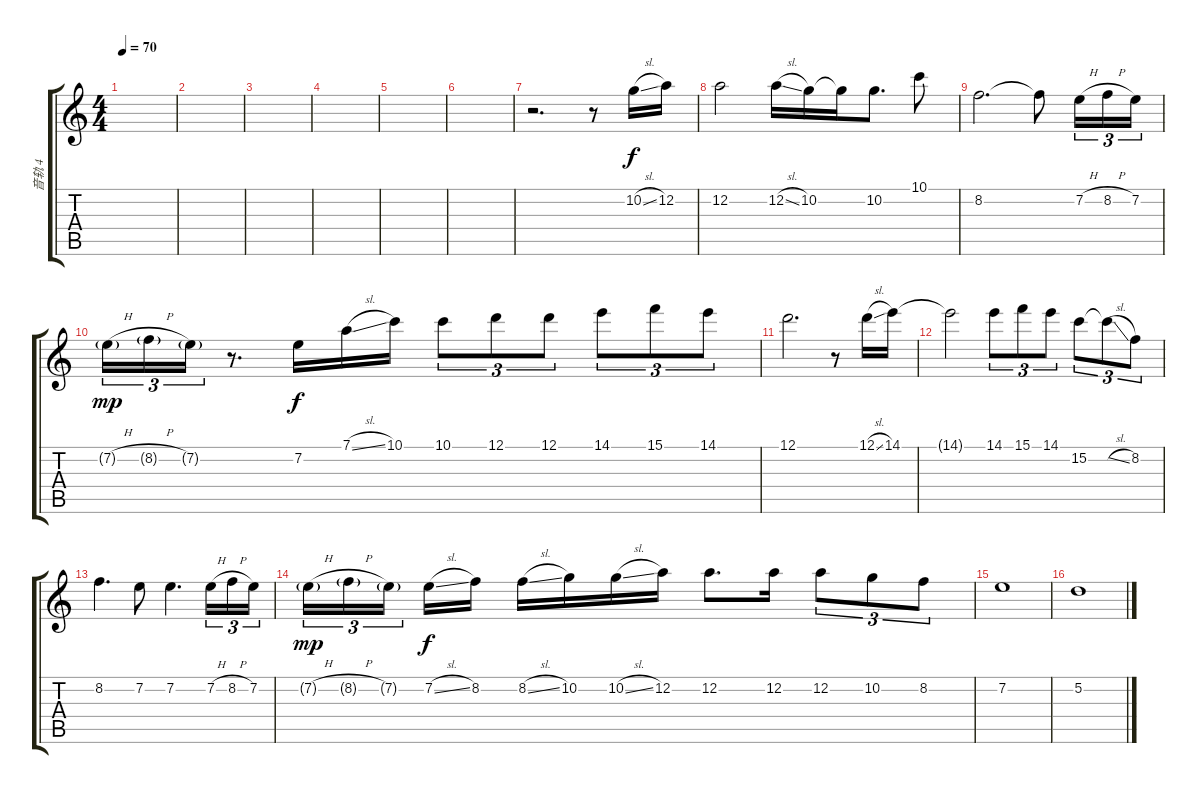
\track ("音轨 4" "音轨 4") {instrument distortionguitar}
\staff {score tabs}
\tuning (D4 A3 F3 C3 G2 D2) {hide}
\ts (4 4)
\tempo 70
\clef g2
\ks c
|
|
|
|
|
|
r.2{d instrument electricguitarclean} r.8 10.2{sl}.16 12.2.16 |
12.2.2 12.2{sl}.16 10.2.16 10.2{t}.16 10.2.8{d} 10.1.8 |
8.2.2{d} 8.2{t}.8 7.2{h}.16{tu (3 2)} 8.2{h}.16{tu (3 2)} 7.2.16{tu (3 2)} |
7.2{h g}.16{tu (3 2) dy mp} 8.2{h g}.16{tu (3 2)} 7.2{g}.16{tu (3 2)} r.8{d} 7.2.16{dy f} 7.1{sl}.16 10.1.16 10.1.8{tu (3 2)} 12.1.8{tu (3 2)} 12.1.8{tu (3 2)} 14.1.8{tu (3 2)} 15.1.8{tu (3 2)} 14.1.8{tu (3 2)} |
12.1.2{d} r.8 12.1{sl}.16 14.1.16 |
14.1{t}.2 14.1.8{tu (3 2)} 15.1.8{tu (3 2)} 14.1.8{tu (3 2)} 15.2.8{tu (3 2)} 15.2{sl t}.8{tu (3 2)} 8.2.8{tu (3 2)} |
8.2.4{d} 7.2.8 7.2.4{d} 7.2{h}.16{tu (3 2)} 8.2{h}.16{tu (3 2)} 7.2.16{tu (3 2)} |
7.2{h g}.16{tu (3 2) dy mp} 8.2{h g}.16{tu (3 2)} 7.2{g}.16{tu (3 2) beam splitsecondary} 7.2{sl}.16{dy f} 8.2.16 8.2{sl}.16 10.2.16 10.2{sl}.16 12.2.16 12.2.8{d} 12.2.16 12.2.8{tu (3 2)} 10.2.8{tu (3 2)} 8.2.8{tu (3 2)} |
7.2.1 |
5.2.1
